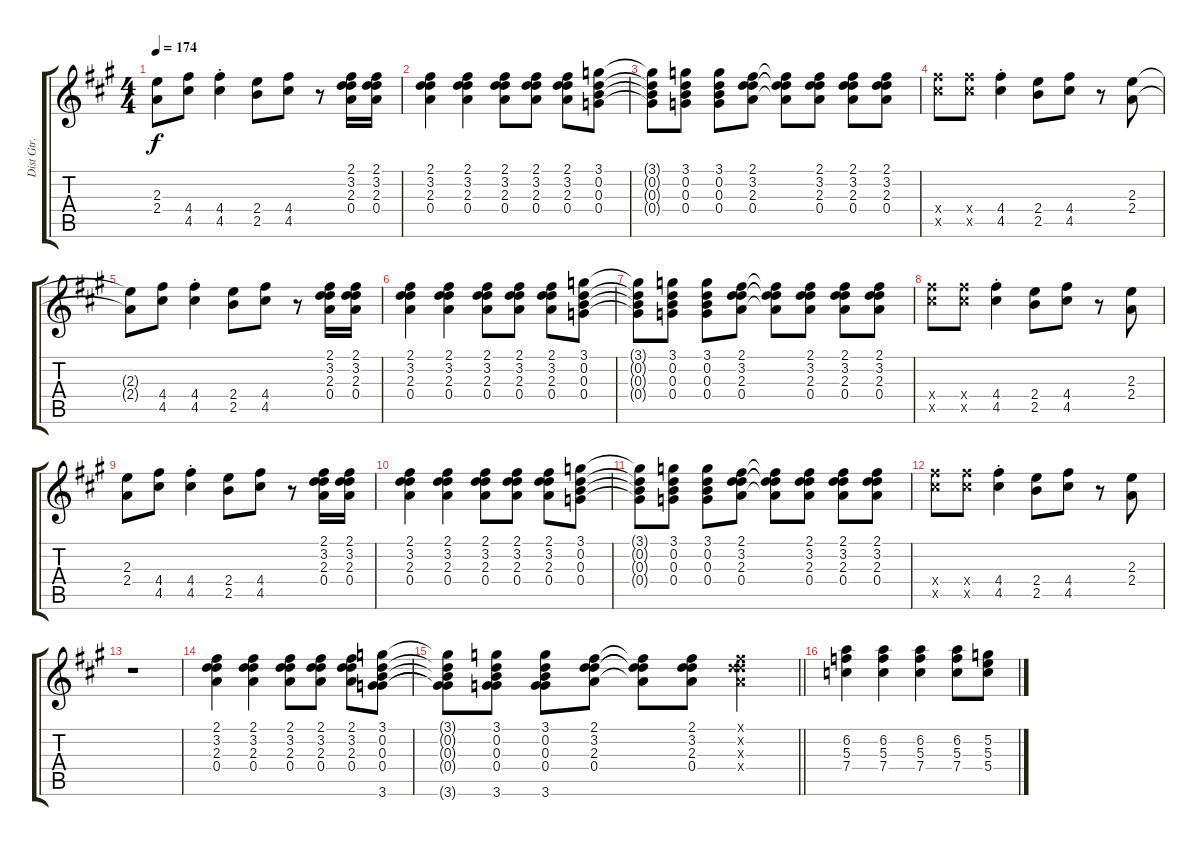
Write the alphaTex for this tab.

\track ("Dist Gtr." "Dist Gtr.") {instrument distortionguitar}
\staff {score tabs}
\tuning (E4 B3 G3 D4 A3 E3) {hide}
\ts (4 4)
\tempo 174
\clef g2
\ks a
(2.3{t} 2.4{t}).8{dy f} (4.4 4.5).8 (4.4{st} 4.5{st}).4 (2.4 2.5).8 (4.4 4.5).8 r.8 (2.1 3.2 2.3 0.4).16 (2.1 3.2 2.3 0.4).16 |
(2.1 3.2 2.3 0.4).4 (2.1 3.2 2.3 0.4).4 (2.1 3.2 2.3 0.4).8 (2.1 3.2 2.3 0.4).8 (2.1 3.2 2.3 0.4).8 (3.1 0.2 0.3 0.4).8 |
(3.1{t} 0.2{t} 0.3{t} 0.4{t}).8 (3.1 0.2 0.3 0.4).8 (3.1 0.2 0.3 0.4).8 (2.1 3.2 2.3 0.4).8 (2.1{t} 3.2{t} 2.3{t} 0.4{t}).8 (2.1 3.2 2.3 0.4).8 (2.1 3.2 2.3 0.4).8 (2.1 3.2 2.3 0.4).8 |
(4.4{x} 4.5{x}).8 (4.4{x} 4.5{x}).8 (4.4{st} 4.5{st}).4 (2.4 2.5).8 (4.4 4.5).8 r.8 (2.3 2.4).8 |
(2.3{t} 2.4{t}).8 (4.4 4.5).8 (4.4{st} 4.5{st}).4 (2.4 2.5).8 (4.4 4.5).8 r.8 (2.1 3.2 2.3 0.4).16 (2.1 3.2 2.3 0.4).16 |
(2.1 3.2 2.3 0.4).4 (2.1 3.2 2.3 0.4).4 (2.1 3.2 2.3 0.4).8 (2.1 3.2 2.3 0.4).8 (2.1 3.2 2.3 0.4).8 (3.1 0.2 0.3 0.4).8 |
(3.1{t} 0.2{t} 0.3{t} 0.4{t}).8 (3.1 0.2 0.3 0.4).8 (3.1 0.2 0.3 0.4).8 (2.1 3.2 2.3 0.4).8 (2.1{t} 3.2{t} 2.3{t} 0.4{t}).8 (2.1 3.2 2.3 0.4).8 (2.1 3.2 2.3 0.4).8 (2.1 3.2 2.3 0.4).8 |
(4.4{x} 4.5{x}).8 (4.4{x} 4.5{x}).8 (4.4{st} 4.5{st}).4 (2.4 2.5).8 (4.4 4.5).8 r.8 (2.3 2.4).8 |
(2.3 2.4).8 (4.4 4.5).8 (4.4{st} 4.5{st}).4 (2.4 2.5).8 (4.4 4.5).8 r.8 (2.1 3.2 2.3 0.4).16 (2.1 3.2 2.3 0.4).16 |
(2.1 3.2 2.3 0.4).4 (2.1 3.2 2.3 0.4).4 (2.1 3.2 2.3 0.4).8 (2.1 3.2 2.3 0.4).8 (2.1 3.2 2.3 0.4).8 (3.1 0.2 0.3 0.4).8 |
(3.1{t} 0.2{t} 0.3{t} 0.4{t}).8 (3.1 0.2 0.3 0.4).8 (3.1 0.2 0.3 0.4).8 (2.1 3.2 2.3 0.4).8 (2.1{t} 3.2{t} 2.3{t} 0.4{t}).8 (2.1 3.2 2.3 0.4).8 (2.1 3.2 2.3 0.4).8 (2.1 3.2 2.3 0.4).8 |
(4.4{x} 4.5{x}).8 (4.4{x} 4.5{x}).8 (4.4{st} 4.5{st}).4 (2.4 2.5).8 (4.4 4.5).8 r.8 (2.3 2.4).8 |
r.1 |
(2.1 3.2 2.3 0.4).4 (2.1 3.2 2.3 0.4).4 (2.1 3.2 2.3 0.4).8 (2.1 3.2 2.3 0.4).8 (2.1 3.2 2.3 0.4).8 (3.1 0.2 0.3 0.4 3.6).8 |
\barLineRight lightlight
(3.1{t} 0.2{t} 0.3{t} 0.4{t} 3.6{t}).8 (3.1 0.2 0.3 0.4 3.6).8 (3.1 0.2 0.3 0.4 3.6).8 (2.1 3.2 2.3 0.4).8 (2.1{t} 3.2{t} 2.3{t} 0.4{t}).8 (2.1 3.2 2.3 0.4).8 (2.1{x} 3.2{x} 2.3{x} 0.4{x}).4 |
(6.2 5.3 7.4).4 (6.2 5.3 7.4).4 (6.2 5.3 7.4).4 (6.2 5.3 7.4).8 (5.2 5.3 5.4).8
